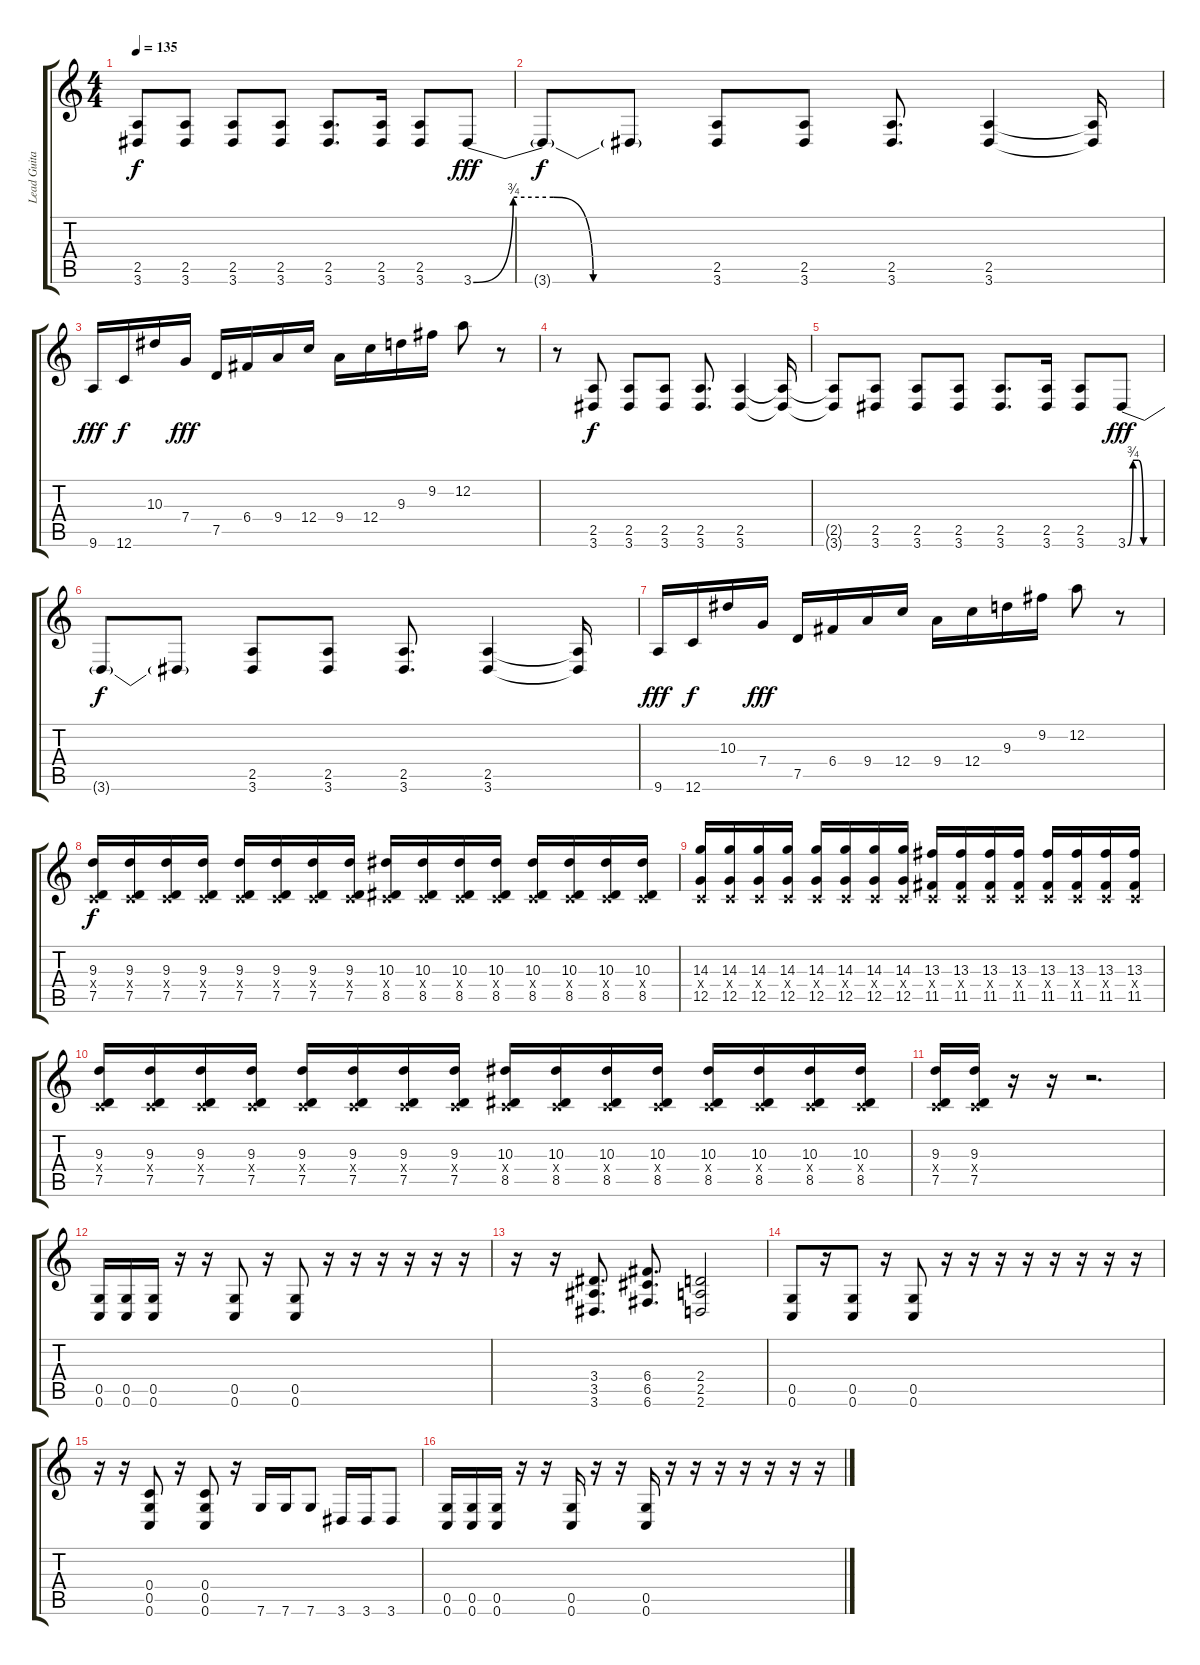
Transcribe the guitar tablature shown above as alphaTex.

\track ("Lead Guitar" "Lead Guita") {instrument distortionguitar}
\staff {score tabs}
\tuning (D4 A3 F3 C3 G2 C2) {hide}
\ts (4 4)
\tempo 135
\clef g2
\ks c
(2.5{t} 3.6{t}).8{dy f} (2.5 3.6).8 (2.5 3.6).8 (2.5 3.6).8 (2.5 3.6).8{d} (2.5 3.6).16 (2.5 3.6).8 3.6{be (custom 0 0 10 3 20 3 30 0 60 0)}.8{dy fff} |
3.6{t}.8{dy f} 3.6{t}.8 (2.5 3.6).8 (2.5 3.6).8 (2.5 3.6).8{d} (2.5 3.6).4 (2.5{t} 3.6{t}).16 |
9.6.16{dy fff} 12.6.16{dy f} 10.3.16 7.4.16{dy fff} 7.5.16 6.4.16 9.4.16 12.4.16 9.4.16 12.4.16 9.3.16 9.2.16 12.2.8 r.8 |
r.8 (2.5 3.6).8{dy f} (2.5 3.6).8 (2.5 3.6).8 (2.5 3.6).8{d} (2.5 3.6).4 (2.5{t} 3.6{t}).16 |
(2.5{t} 3.6{t}).8 (2.5 3.6).8 (2.5 3.6).8 (2.5 3.6).8 (2.5 3.6).8{d} (2.5 3.6).16 (2.5 3.6).8 3.6{be (custom 0 0 10 3 20 3 30 0 60 0)}.8{dy fff} |
3.6{t}.8{dy f} 3.6{t}.8 (2.5 3.6).8 (2.5 3.6).8 (2.5 3.6).8{d} (2.5 3.6).4 (2.5{t} 3.6{t}).16 |
9.6.16{dy fff} 12.6.16{dy f} 10.3.16 7.4.16{dy fff} 7.5.16 6.4.16 9.4.16 12.4.16 9.4.16 12.4.16 9.3.16 9.2.16 12.2.8 r.8 |
(9.3 0.4{x} 7.5).16{dy f} (9.3 0.4{x} 7.5).16 (9.3 0.4{x} 7.5).16 (9.3 0.4{x} 7.5).16 (9.3 0.4{x} 7.5).16 (9.3 0.4{x} 7.5).16 (9.3 0.4{x} 7.5).16 (9.3 0.4{x} 7.5).16 (10.3 0.4{x} 8.5).16 (10.3 0.4{x} 8.5).16 (10.3 0.4{x} 8.5).16 (10.3 0.4{x} 8.5).16 (10.3 0.4{x} 8.5).16 (10.3 0.4{x} 8.5).16 (10.3 0.4{x} 8.5).16 (10.3 0.4{x} 8.5).16 |
(14.3 0.4{x} 12.5).16 (14.3 0.4{x} 12.5).16 (14.3 0.4{x} 12.5).16 (14.3 0.4{x} 12.5).16 (14.3 0.4{x} 12.5).16 (14.3 0.4{x} 12.5).16 (14.3 0.4{x} 12.5).16 (14.3 0.4{x} 12.5).16 (13.3 0.4{x} 11.5).16 (13.3 0.4{x} 11.5).16 (13.3 0.4{x} 11.5).16 (13.3 0.4{x} 11.5).16 (13.3 0.4{x} 11.5).16 (13.3 0.4{x} 11.5).16 (13.3 0.4{x} 11.5).16 (13.3 0.4{x} 11.5).16 |
(9.3 0.4{x} 7.5).16 (9.3 0.4{x} 7.5).16 (9.3 0.4{x} 7.5).16 (9.3 0.4{x} 7.5).16 (9.3 0.4{x} 7.5).16 (9.3 0.4{x} 7.5).16 (9.3 0.4{x} 7.5).16 (9.3 0.4{x} 7.5).16 (10.3 0.4{x} 8.5).16 (10.3 0.4{x} 8.5).16 (10.3 0.4{x} 8.5).16 (10.3 0.4{x} 8.5).16 (10.3 0.4{x} 8.5).16 (10.3 0.4{x} 8.5).16 (10.3 0.4{x} 8.5).16 (10.3 0.4{x} 8.5).16 |
(9.3 0.4{x} 7.5).16 (9.3 0.4{x} 7.5).16 r.16 r.16 r.2{d} |
(0.5 0.6).16 (0.5 0.6).16 (0.5 0.6).16 r.16 r.16 (0.5 0.6).8 r.16 (0.5 0.6).8 r.16 r.16 r.16 r.16 r.16 r.16 |
r.16 r.16 (3.4 3.5 3.6).8{d} (6.4 6.5 6.6).8{d} (2.4 2.5 2.6).2 |
(0.5 0.6).8 r.16 (0.5 0.6).8 r.16 (0.5 0.6).8 r.16 r.16 r.16 r.16 r.16 r.16 r.16 r.16 |
r.16 r.16 (0.4 0.5 0.6).8 r.16 (0.4 0.5 0.6).8 r.16 7.6.16 7.6.16 7.6.8 3.6.16 3.6.16 3.6.8 |
(0.5 0.6).16 (0.5 0.6).16 (0.5 0.6).16 r.16 r.16 (0.5 0.6).16 r.16 r.16 (0.5 0.6).16 r.16 r.16 r.16 r.16 r.16 r.16 r.16
